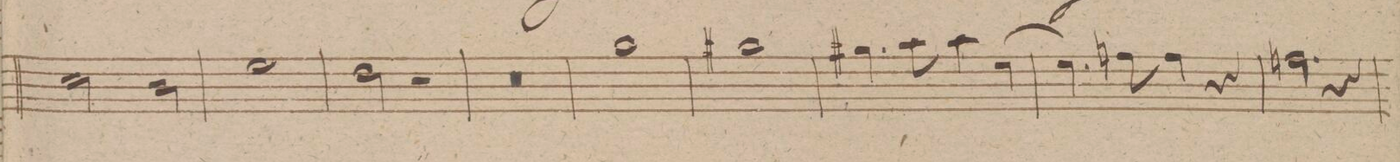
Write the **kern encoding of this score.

**kern	**dynam
*I"Trombone Alto.	*
*clefC3	*
*k[f#c#g#d#]	*
*met(c)	*
*M4/4	*
2d#\	.
2c#\	.
=14	=14
1f#\	.
=15	=15
2e\	.
2r	.
=16	=16
0r	.
=17	=17
=18	=18
1a\	.
=19	=19
1a#X\	.
=20	=20
4.a#X\	.
*8\left	*
8b\	.
*4\left	*
4b\	.
*4\right	*
[4f#\	.
=21	=21
4.f#\]	.
*8\right	*
8gn\	.
4g\	.
4r	.
=22	=22
2.gn\	.
4r	.
=23	=23
*-	*-
